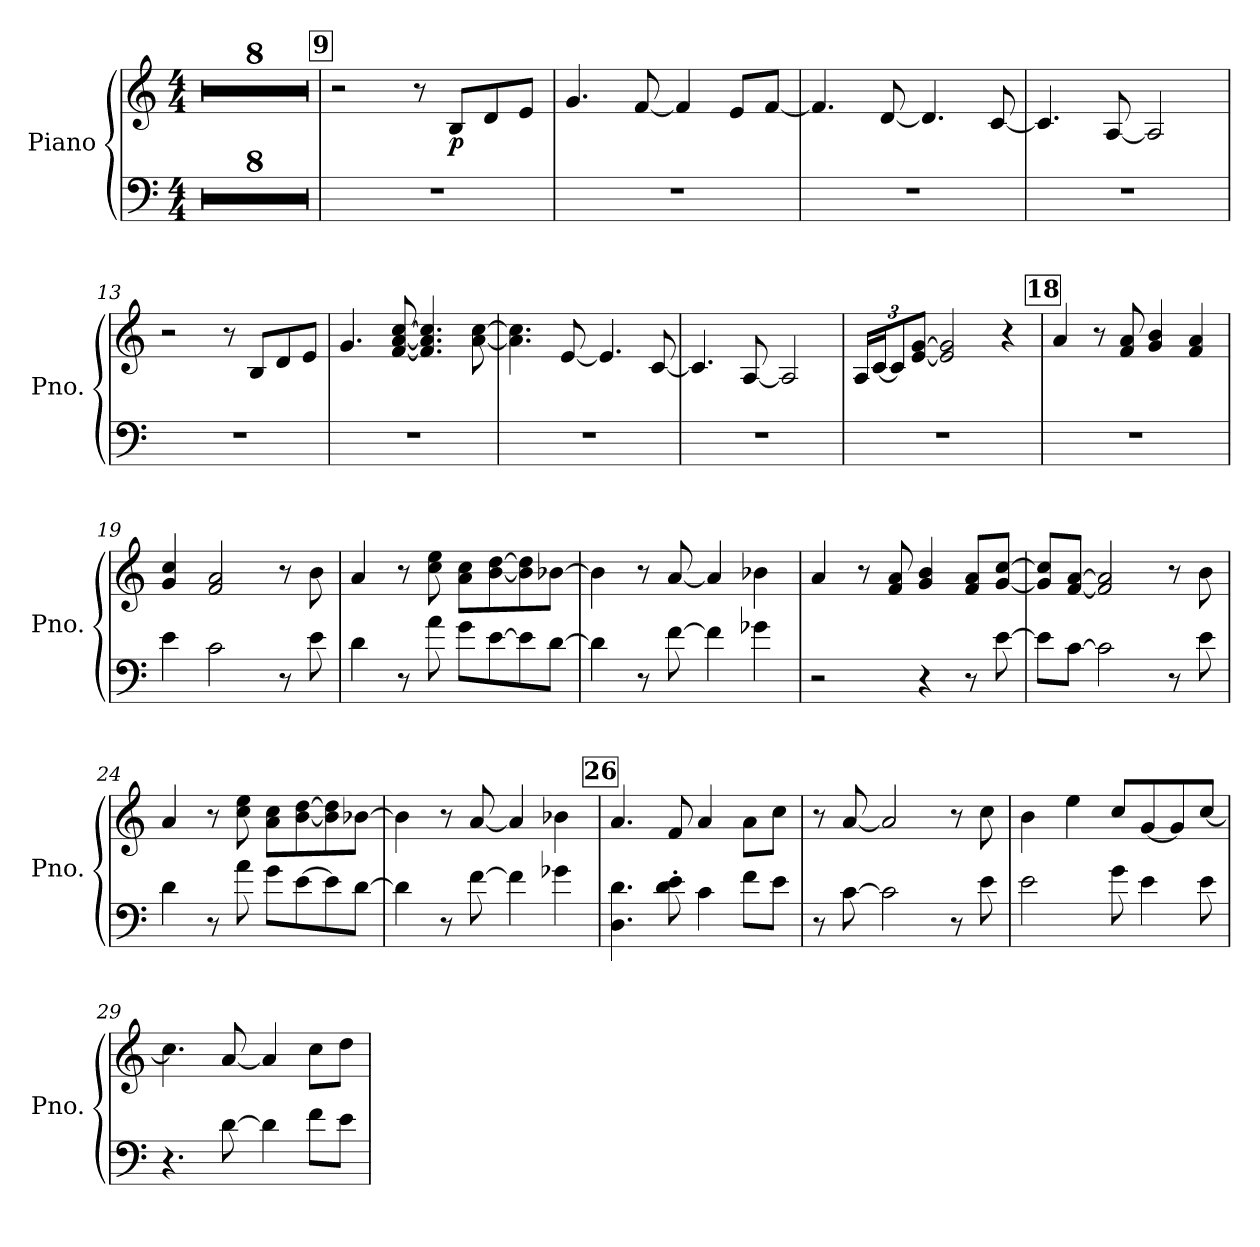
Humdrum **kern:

**kern	**kern	**dynam
*part1	*part1	*part1
*staff2	*staff1	*staff1/2
*I"Piano	*	*
*I'Pno.	*	*
*clefF4	*clefG2	*
*k[]	*k[]	*
*M4/4	*M4/4	*
=1	=1	=1
1r	1r	.
=2	=2	=2
1r	1r	.
=3	=3	=3
1r	1r	.
=4	=4	=4
1r	1r	.
=5	=5	=5
1r	1r	.
=6	=6	=6
1r	1r	.
=7	=7	=7
1r	1r	.
=8	=8	=8
1r	1r	.
!!LO:REH:place=s1:a:B:fs=14:t=9
=9	=9	=9
1r	2r	.
.	8r	.
!	!	!LO:DY:b
.	8B/L	p
.	8d/	.
.	8e/J	.
=10	=10	=10
1r	4.g/	.
.	[8f/	.
.	4f/]	.
.	8e/L	.
.	[8f/J	.
=11	=11	=11
1r	4.f/]	.
.	[8d/	.
.	4.d/]	.
.	[8c/	.
=12	=12	=12
1r	4.c/]	.
.	[8A/	.
.	2A/]	.
=13	=13	=13
1r	2r	.
.	8r	.
.	8B/L	.
.	8d/	.
.	8e/J	.
=14	=14	=14
1r	4.g/	.
.	[8f/ [8a/ [8cc/	.
.	4.f/] 4.a/] 4.cc/]	.
.	[8a\ [8cc\	.
=15	=15	=15
1r	4.a\] 4.cc\]	.
.	[8e/	.
.	4.e/]	.
.	[8c/	.
=16	=16	=16
1r	4.c/]	.
.	[8A/	.
.	2A/]	.
!!LO:LB:g=z
=17	=17	=17
*	*Xbrackettup	*
1r	24A/LL	.
.	[24c/J	.
.	12c/]	.
.	[12e/ [12g/J	.
.	2e/] 2g/]	.
.	4r	.
!!LO:REH:place=s1:a:B:fs=14:t=18
=18	=18	=18
1r	4a/	.
.	8r	.
.	8f/ 8a/	.
.	4g/ 4b/	.
.	4f/ 4a/	.
=19	=19	=19
4e\	4g/ 4cc/	.
2c\	2f/ 2a/	.
8r	8r	.
8e\	8b\	.
=20	=20	=20
4d\	4a/	.
8r	8r	.
8a\	8cc\ 8ee\	.
8g\L	8a\ 8cc\L	.
[8e\	[8b\ [8dd\	.
8e\]	8b\] 8dd\]	.
[8d\J	[8b-X\J	.
=21	=21	=21
4d\]	4b-\]	.
8r	8r	.
[8f\	[8a/	.
4f\]	4a/]	.
4g-X\	4b-X\	.
=22	=22	=22
2r	4a/	.
.	8r	.
.	8f/ 8a/	.
4r	4g/ 4b/	.
8r	8f/ 8a/L	.
[8e\	[8g/ [8cc/J	.
=23	=23	=23
8e\L]	8g/] 8cc/]L	.
[8c\J	[8f/ [8a/J	.
2c\]	2f/] 2a/]	.
8r	8r	.
8e\	8b\	.
!!LO:LB:g=z
=24	=24	=24
4d\	4a/	.
8r	8r	.
8a\	8cc\ 8ee\	.
8g\L	8a\ 8cc\L	.
[8e\	[8b\ [8dd\	.
8e\]	8b\] 8dd\]	.
[8d\J	[8b-X\J	.
=25	=25	=25
4d\]	4b-\]	.
8r	8r	.
[8f\	[8a/	.
4f\]	4a/]	.
4g-X\	4b-X\	.
!!LO:REH:place=s1:a:B:fs=14:t=26
=26	=26	=26
4.D\ 4.d\	4.a/	.
8d\' 8e\'	8f/	.
4c\	4a/	.
8f\L	8a\L	.
8e\J	8cc\J	.
=27	=27	=27
8r	8r	.
[8c\	[8a/	.
2c\]	2a/]	.
8r	8r	.
8e\	8cc\	.
=28	=28	=28
2e\	4b\	.
.	4ee\	.
8g\	8cc/L	.
4e\	[8g/	.
.	8g/]	.
8e\	[8cc/J	.
=29	=29	=29
4.r	4.cc\]	.
[8d\	[8a/	.
4d\]	4a/]	.
8f\L	8cc\L	.
8e\J	8dd\J	.
=	=	=
*-	*-	*-
